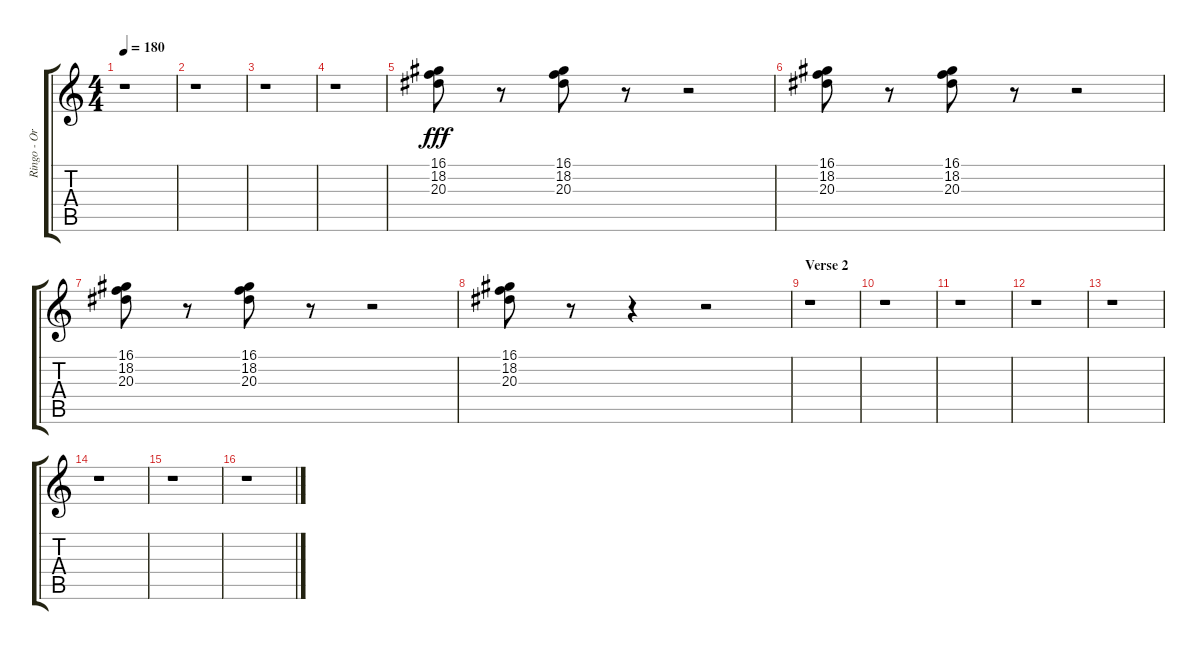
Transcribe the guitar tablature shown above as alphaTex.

\track ("Ringo - Organ" "Ringo - Or") {instrument drawbarorgan}
\staff {score tabs}
\tuning (E4 B3 G3 D3 A2 E2) {hide}
\ts (4 4)
\tempo 180
\clef g2
\ks c
r.1{dy fff} |
r.1 |
r.1 |
r.1 |
(16.1 18.2 20.3).8 r.8 (16.1 18.2 20.3).8 r.8 r.2 |
(16.1 18.2 20.3).8 r.8 (16.1 18.2 20.3).8 r.8 r.2 |
(16.1 18.2 20.3).8 r.8 (16.1 18.2 20.3).8 r.8 r.2 |
(16.1 18.2 20.3).8 r.8 r.4 r.2 |
\section ("" "Verse 2")
r.1 |
r.1 |
r.1 |
r.1 |
r.1 |
r.1 |
r.1 |
r.1
